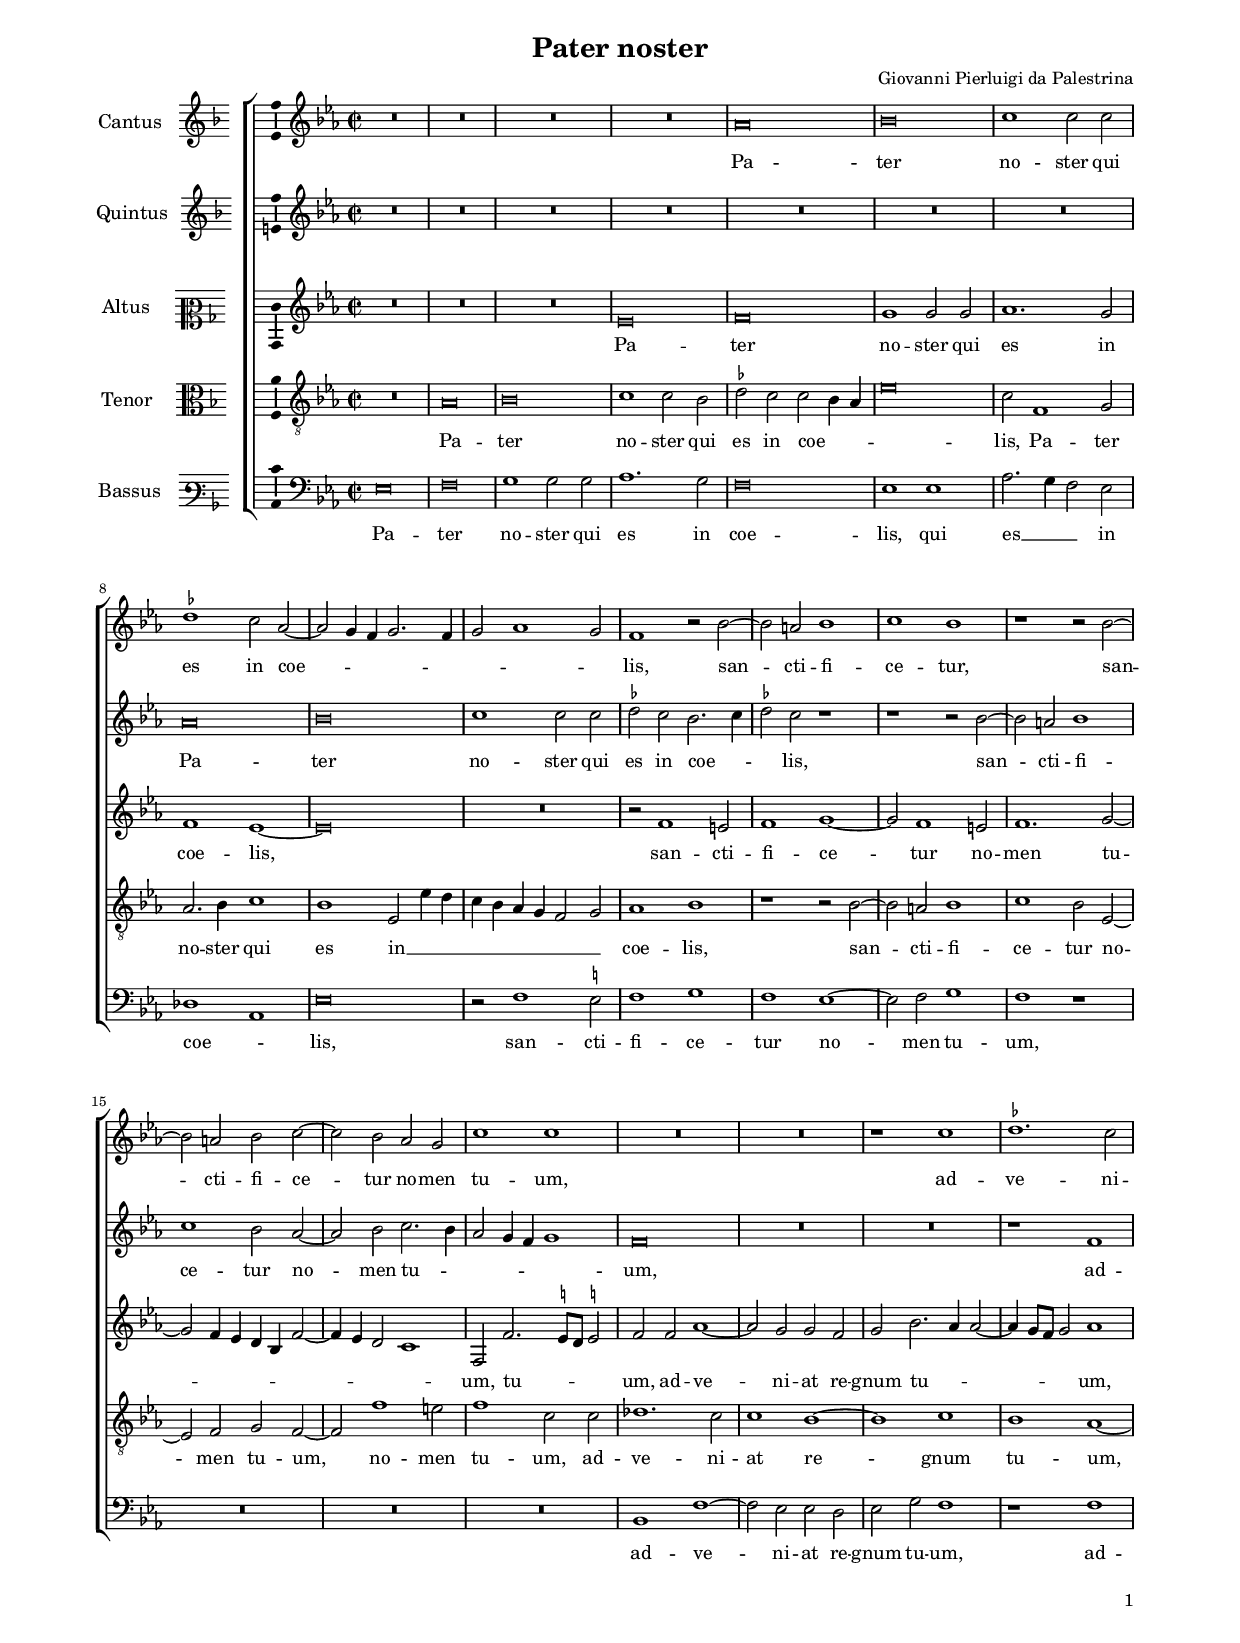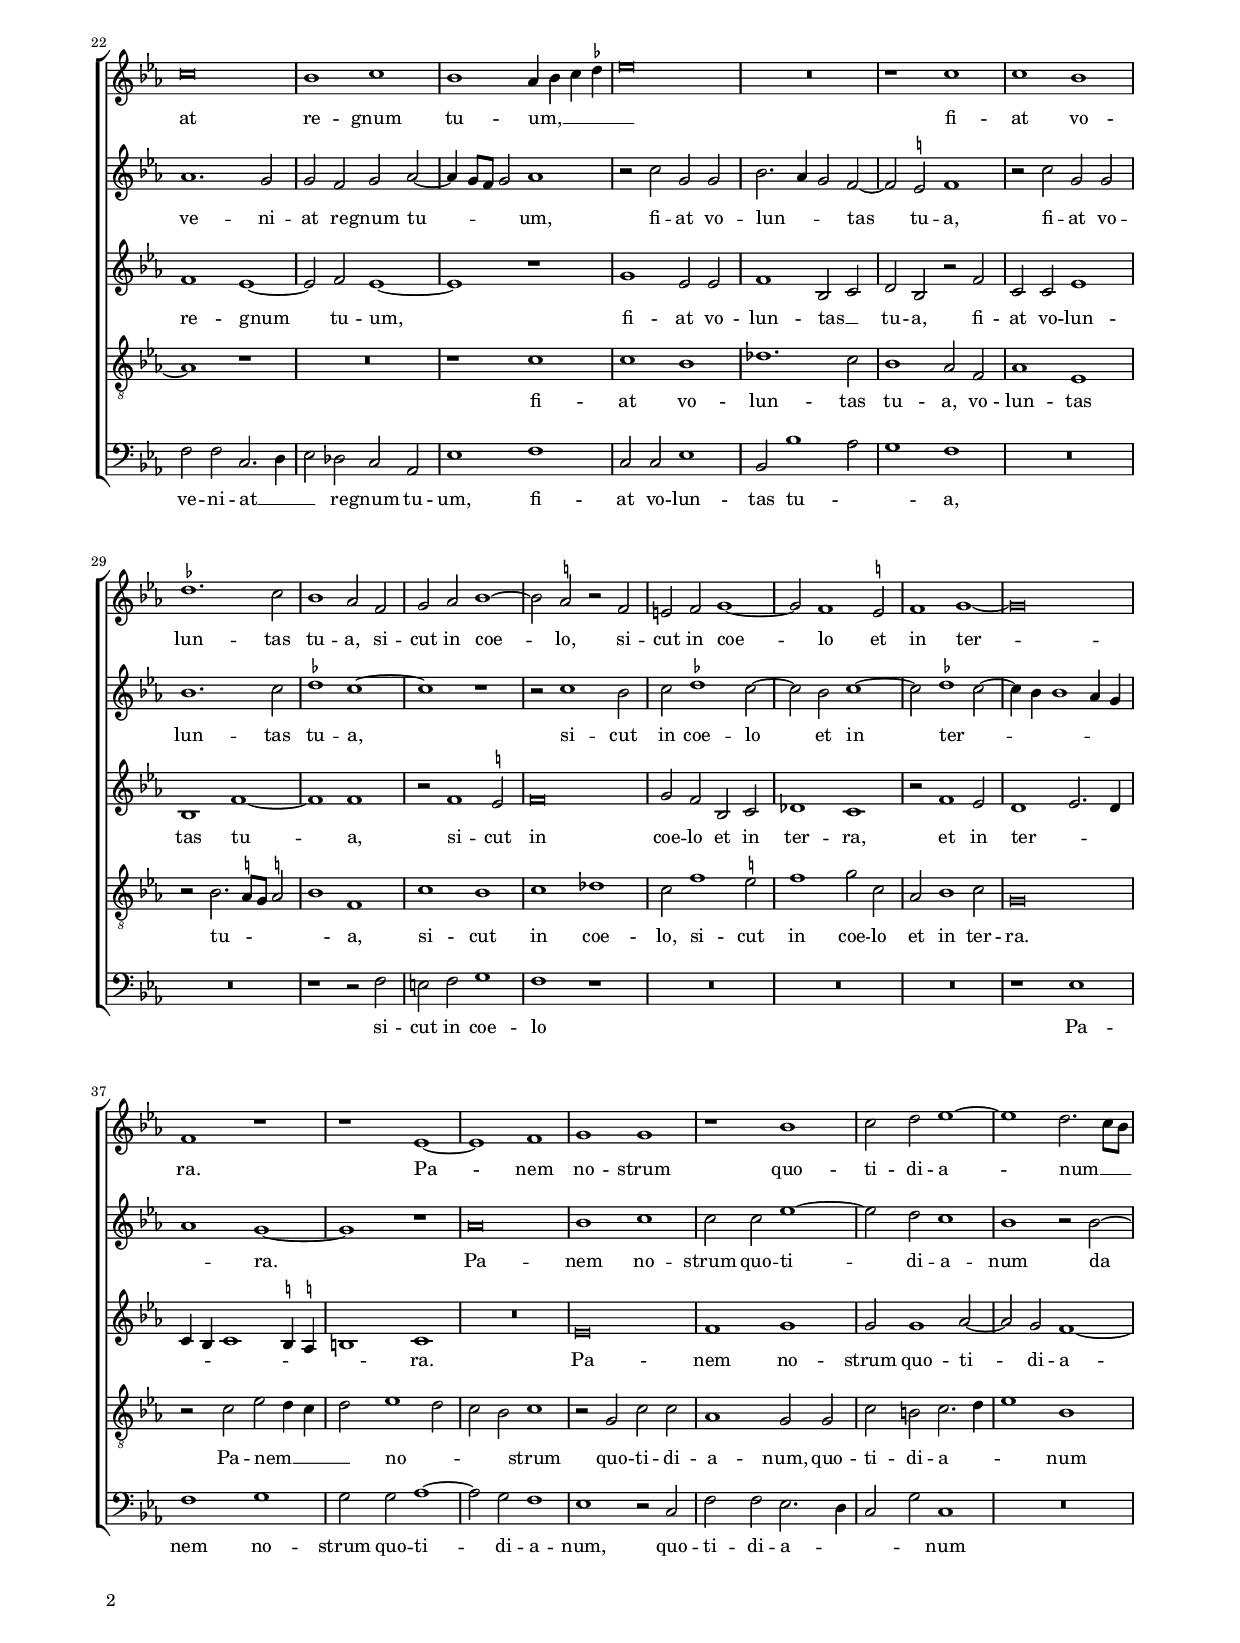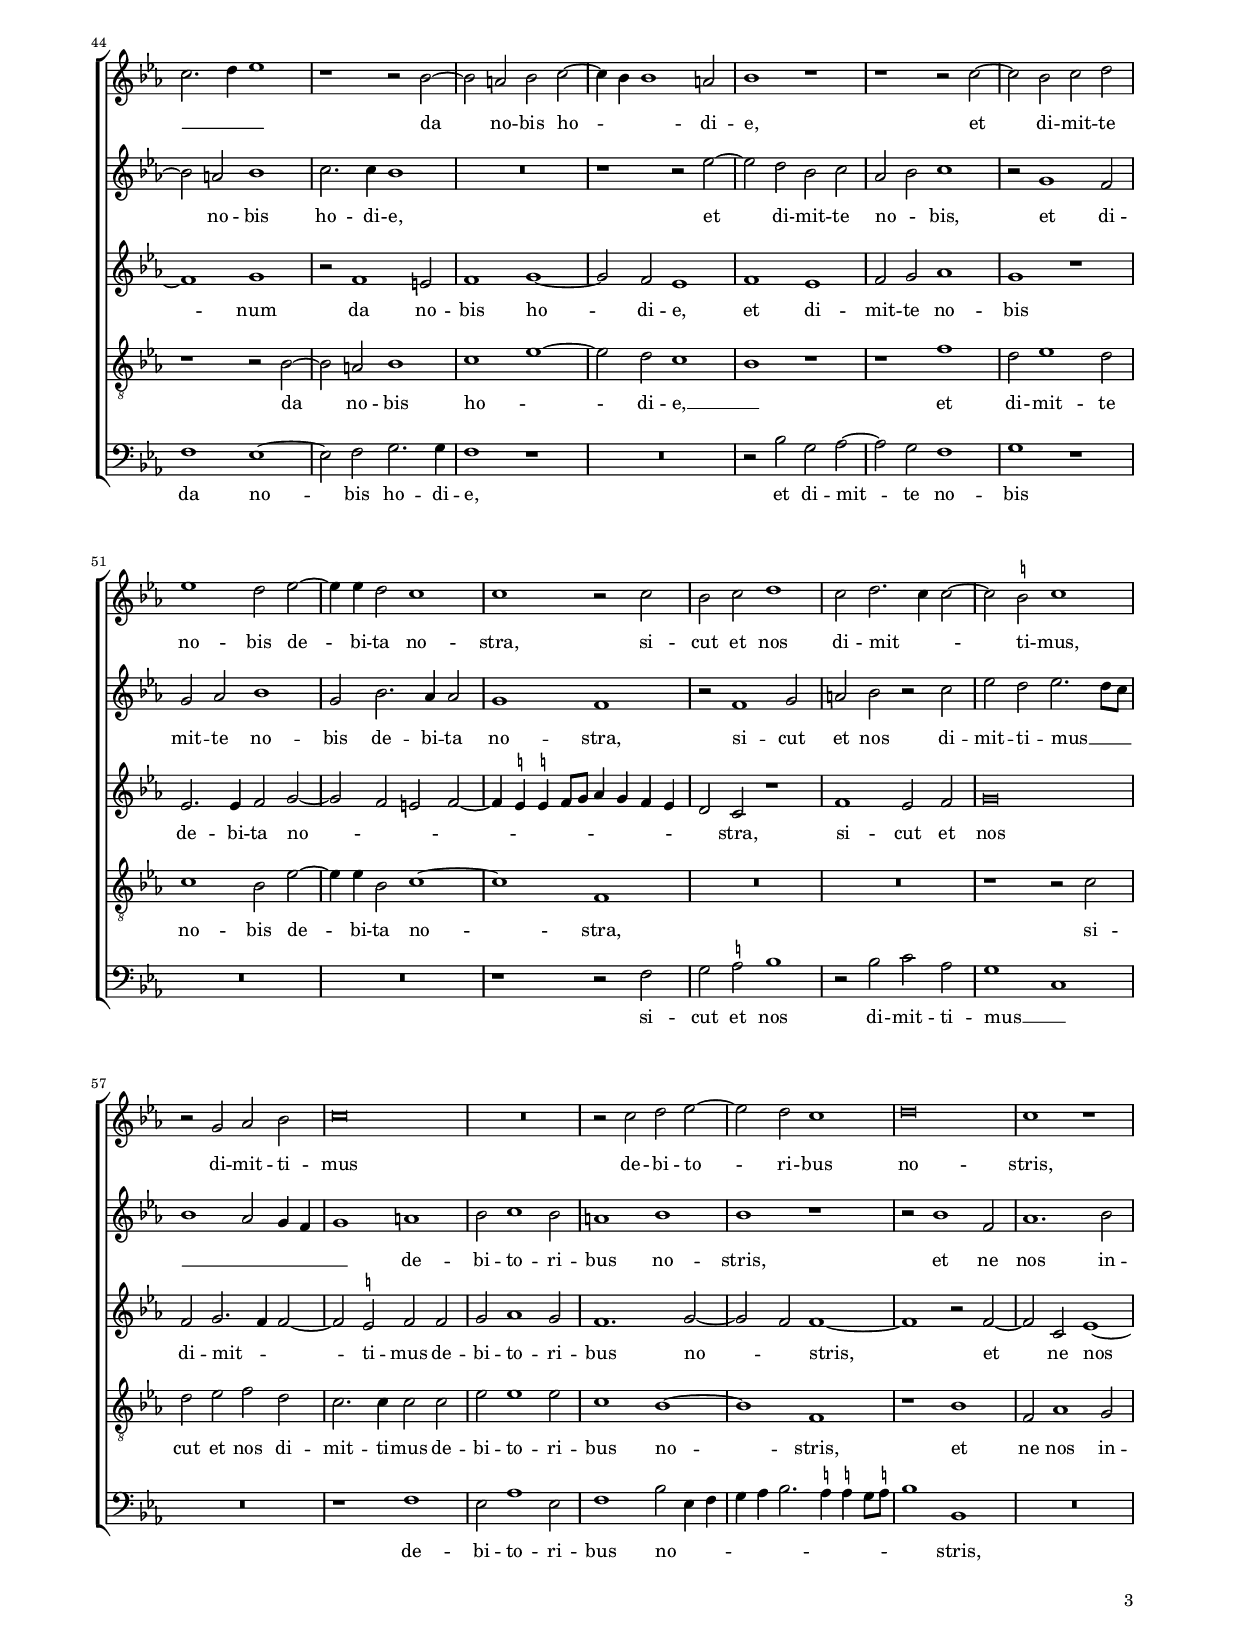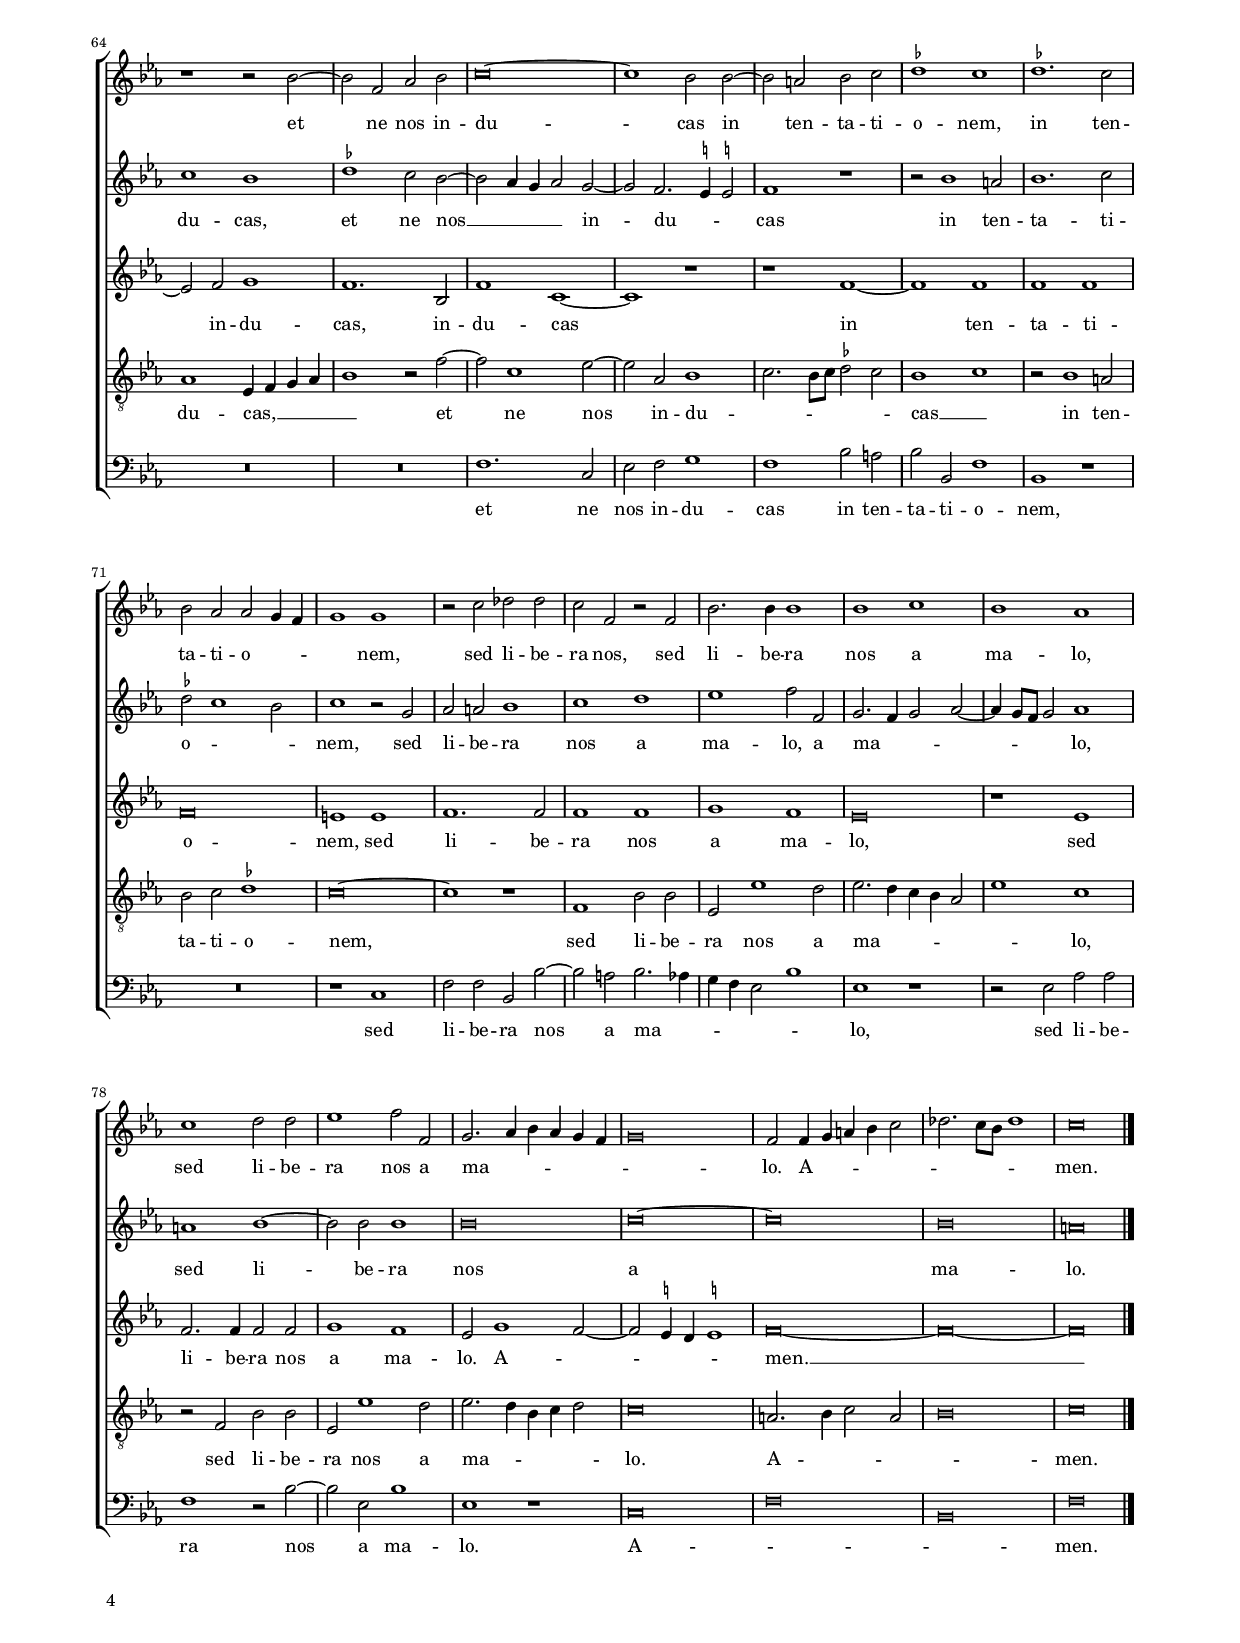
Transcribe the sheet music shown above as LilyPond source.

\header
{
  title="Pater noster"
  composer="Giovanni Pierluigi da Palestrina"
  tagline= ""
}

\version "2.20.0"
\language deutsch
#(set-global-staff-size 15)
% #(set-default-paper-size "letter")
#(ly:set-option 'point-and-click #f)


\paper
	{
	top-margin = 1.8 \cm
	bottom-margin = 1.2 \cm
	left-margin = 1.8 \cm
	right-margin = 1.8 \cm
	ragged-bottom = ##f
	ragged-last-bottom = ##t
	print-page-number = ##f
	system-system-spacing = #'((basic-distance . 17) (minimum-distance . 14) (padding . 7) (strechability . 150))
    oddFooterMarkup=\markup   \fill-line { "" \fromproperty #'page:page-number-string }
    evenFooterMarkup=\markup  \fill-line { \fromproperty #'page:page-number-string "" }
    last-bottom-spacing = #'((basic-distance . 12) (minimum-distance . 7) (padding . 4))
	systems-per-page = 3
    page-count = 4
%	min-systems-per-page = 3
%	print-all-headers = ##t
%	print-first-page-number = ##t
%	first-page-number = 1
	}

	
global = {
    % \set Staff.autoBeaming = ##f
	\key f \major
	\time 2/2 \set Score.measureLength = #(ly:make-moment 2/1)
    \set Score.tempoHideNote = ##t
    \tempo 2 = 90
    \skip 1*2*84 \bar "|."
	}

	ficta = { \once \set suggestAccidentals = ##t }

	forget = #(define-music-function (music) (ly:music?) #{
		\accidentalStyle forget
		$music
		\accidentalStyle default
		#})


incipitcantus = \markup { \score {
	{
	\set Staff.instrumentName = \markup { \fontsize #1 "Cantus" }
	\key f \major
	\clef violin
	s4 \bar ""
	}
	\layout  {
	raggedright = ##t
	indent = 1.6 \cm
	line-width = 2.2\cm
	\context { \Staff \remove Time_signature_engraver }
	\override Staff.Clef.Y-extent = #'(0 . 0)
	}} \hspace #1 }


incipitquintus = \markup { \score {
	{
	\set Staff.instrumentName = \markup { \fontsize #1 "Quintus" }
	\key f \major
	\clef violin
	s4 \bar ""
	}
	\layout  {
	raggedright = ##t
	indent = 1.6 \cm
	line-width = 2.2\cm
	\context { \Staff \remove Time_signature_engraver }
	\override Staff.Clef.Y-extent = #'(0 . 0)
	}} \hspace #1 }

      
incipitaltus = \markup { \score {
	{
	\set Staff.instrumentName = \markup { \fontsize #1 "Altus" }
	\key f \major
	\clef mezzosoprano
	s4 \bar ""
	}
	\layout  {
	raggedright = ##t
	indent = 1.6 \cm
	line-width = 2.2\cm
	\context { \Staff \remove Time_signature_engraver }
	\override Staff.Clef.Y-extent = #'(0 . 0)
	}} \hspace #1 }


incipittenor = \markup { \score {
	{
	\set Staff.instrumentName = \markup { \fontsize #1 "Tenor" }
	\key f \major
	\clef alto
	s4 \bar ""
	}
	\layout  {
	raggedright = ##t
	indent = 1.6 \cm
	line-width = 2.2\cm
	\context { \Staff \remove Time_signature_engraver }
	\override Staff.Clef.Y-extent = #'(0 . 0)
	}} \hspace #1 }
      
      
incipitbassus = \markup { \score {
	{
	\set Staff.instrumentName = \markup { \fontsize #1 "Bassus" }
	\key f \major
	\clef varbaritone
	s4 \bar ""
	}
	\layout  {
	raggedright = ##t
	indent = 1.6 \cm
	line-width = 2.2\cm
	\context { \Staff \remove Time_signature_engraver }
	\override Staff.Clef.Y-extent = #'(0 . 0)
	}} \hspace #1 }


cantus =  \relative c''
	{
	R\breve
	R\breve
	R\breve
	R\breve
%5
	b\breve |
	c\breve
	d1 d2 d
	\ficta es1 d2 b~
	b2 a4 g a2. g4
%10
	a2 b1 a2 |
	g1 r2 c~
	c2 h c1
	d1 c
	r1 r2 c~
%15
	c2 h c d~ |
	d2 c b a
	d1 d
	R\breve
	R\breve
%20
	r1 d |
	\ficta es1. d2
	d\breve
	c1 d
	c1 b4 c d \ficta es
%25
	f\breve |
	R\breve
	r1 d
	d1 c
	\ficta es1. d2
%30
	c1 b2 g |
	a2 b c1~
	c2 \ficta h r g
	fis2 g a1~
	a2 g1 \ficta fis2 
%35
	g1 a~ |
	a\breve
	g1 r
	r1 f~
	f1 g
%40
	a1 a |
	r1 c
	d2 e f1~
	f1 e2. d8 c
	d2. e4 f1
%45
	r1 r2 c~ |
	c2 h c d~
	d4 c c1 h2
	c1 r
	r1 r2 d~
%50
	d2 c d e |
	f1 e2 f~
	f4 f e2 d1
	d1 r2 d
	c2 d e1
%55
	d2 e2. d4 d2~ |
	d2 \ficta cis d1
	r2 a b c
	d\breve
	R\breve
%60
	r2 d e f~ |
	f2 e d1
	e\breve
	d1 r
	r1 r2 c~
%65
	c2 g b c |
	d\breve~
	d1 c2 c~
	c2 h c d
	\ficta es1 d
%70
	\ficta es1. d2 |
	c2 b b a4 g
	a1 a
	r2 d es es
	d2 g, r g
%75
	c2. c4 c1 |
	c1 d
	c1 b
	d1 e2 e
	f1 g2 g,
%80
	a2. b4 c b a g |
	a\breve
	g2 g4 a h c d2
	es2. d8 c es1
	d\breve |
	}


quintus =  \relative c''
    {
	R\breve
	R\breve
	R\breve
	R\breve
%5
	R\breve |
	R\breve
	R\breve
	b\breve
	c\breve
%10
	d1 d2 d |
	\ficta es2 d c2. d4
	\ficta es2 d r1
	r1 r2 c~
	c2 h c1
%15
	d1 c2 b~ |
	b2 c d2. c4
	b2 a4 g a1
	g\breve
	R\breve
%20
	R\breve |
	r1 g
	b1. a2
	a2 g a b~
	b4 a8 g a2 b1
%25
	r2 d a a |
	c2. b4 a2 g~
	g2 \ficta fis g1
	r2 d' a a
	c1. d2
%30
	\ficta es1 d~ |
	d1 r
	r2 d1 c2
	d2 \ficta es1 d2~
	d2 c d1~
%35
	d2 \ficta es1 d2~ |
	d4 c c1 b4 a
	b1 a~
	a1 r
	b\breve
%40
	c1 d |
	d2 d f1~
	f2 e d1
	c1 r2 c~
	c2 h c1
%45
	d2. d4 c1 |
	R\breve
	r1 r2 f~
	f2 e c d
	b2 c d1
%50
	r2 a1 g2 |
	a2 b c1
	a2 c2. b4 b2
	a1 g
	r2 g1 a2
%55
	h2 c r d |
	f2 e f2. e8 d
	c1 b2 a4 g
	a1 h
	c2 d1 c2
%60
	h1 c |
	c1 r
	r2 c1 g2
	b1. c2
	d1 c
%65
	\ficta es1 d2 c~ |
	c2 b4 a b2 a~
	a2 g2. \ficta fis4 \ficta fis!2
	g1 r
	r2 c1 h2
%70
	c1. d2 |
	\ficta es2 d1 c2
	d1 r2 a
	b2 h c1
	d1 e
%75
	f1 g2 g, |
	a2. g4 a2 b~
	b4 a8 g a2 b1
	h1 c~
	c2 c c1
%80
	c\breve |
	d\breve~
	d\breve
	c\breve
	h\breve |	
	}


altus =  \relative c'
	{
	R\breve
	R\breve
	R\breve
	f\breve
%5
	g\breve |
	a1 a2 a
	b1. a2
	g1 f~
	f\breve
%10
	R\breve |
	r2 g1 fis2
	g1 a~
	a2 g1 fis2
	g1. a2~
%15
	a2 g4 f e c g'2~ |
	g4 f e2 d1
	g,2 g'2. \ficta fis8 e \ficta fis!2
	g2 g b1~
	b2 a a g
%20
	a2 c2. b4 b2~ |
	b4 a8 g a2 b1
	g1 f~
	f2 g f1~
	f1 r
%25
	a1 f2 f |
	g1 c,2 d
	e2 c r g'
	d2 d f1
	c1 g'~
%30
	g1 g |
	r2 g1 \ficta fis2
	g\breve
	a2 g c, d
	es1 d
%35
	r2 g1 f2 |
	e1 f2. e4
	d4 c d1 \ficta cis4 \ficta h
	cis1 d
	R\breve
%40
	f\breve |
	g1 a
	a2 a1 b2~
	b2 a g1~
	g1 a
%45
	r2 g1 fis2 |
	g1 a~
	a2 g f1
	g1 f
	g2 a b1
%50
	a1 r |
	f2. f4 g2 a~
	a2 g fis2 g2~
    g4 \ficta fis4 \ficta fis!4 g8 a b4 a g \forget f
	e2 d r1
%55
    g1 f2 g
	a\breve |
	g2 a2. g4 g2~
	g2 \ficta fis g g
	a2 b1 a2
%60
    g1. a2~
	a2 g g1~ |
	g1 r2 g~
	g2 d f1~
	f2 g a1
%65
    g1. c,2
	g'1 d~ |
	d1 r
	r1 g~
	g1 g
%70
    g1 g
	g\breve |
	fis1 fis
	g1. g2
	g1 g
%75
    a1 g
	f\breve |
	r1 f
	g2. g4 g2 g
	a1 g
%80
    f2 a1 g2~
	g2 \ficta fis4 e \ficta fis!1
	g\breve~
	g\breve~
	g\breve |
	}


tenor  =  \relative c'
	{
	R\breve
	b\breve
	c\breve
	d1 d2 c
%5
	\ficta es2 d d c4 b |
	f'\breve
	d2 g,1 a2
	b2. c4 d1
	c1 f,2 f'4 e
%10
	d4 c b a g2 a |
	b1 c
	r1 r2 c~
	c2 h c1
	d1 c2 f,~
%15
	f2 g a g~ |
	g2 g'1 fis2
	g1 d2 d
	es1. d2
	d1 c~
%20
	c1 d |
	c1 b~
	b1 r
	R\breve
	r1 d
%25
	d1 c |
	es1. d2
	c1 b2 g
	b1 f
	r2 c'2. \ficta h8 a \ficta h!2
%30
	c1 g |
	d'1 c
	d1 es
	d2 g1 \ficta fis2
	g1 a2 d,
%35
	b2 c1 d2 |
	a\breve
	r2 d f e4 d
	e2 f1 e2
	d2 c d1
%40
	r2 a d d |
	b1 a2 a
	d2 cis d2. e4
	f1 c
	r1 r2 c~
%45
	c2 h c1 |
	d1 f~
	f2 e d1
	c1 r
	r1 g'
%50
	e2 f1 e2 |
	d1 c2 f~
	f4 f c2 d1~
	d1 g,
	R\breve
%55
	R\breve |
	r1 r2 d'
	e2 f g e
	d2. d4 d2 d
    f2 f1 f2
%60
	d1 c~ |
	c1 g
	r1 c
	g2 b1 a2
	b1 f4 g a b
%65
	c1 r2 g'~ |
	g2 d1 f2~
	f2 b, c1
	d2. c8 d \ficta es2 d
	c1 d
%70
	r2 c1 h2 |
	c2 d \ficta es1
	d\breve~
	d1 r
	g,1 c2 c
%75
	f,2 f'1 e2 |
	f2. e4 d c b2
	f'1 d
	r2 g, c c
	f,2 f'1 e2
%80
	f2. e4 c4 d e2 |
	d\breve
	h2. c4 d2 h
	c\breve
	d\breve |
	}


bassus  =  \relative c
	{
	f\breve
	g\breve
	a1 a2 a
	b1. a2
%5
	g\breve |
	f1 f
	b2. a4 g2 f
	es1 b
	f'\breve
%10
	r2 g1 \ficta fis2 |
	g1 a
	g1 f~
	f2 g a1
	g1 r
%15
	R\breve  |
	R\breve
	R\breve
	c,1 g'~
	g2 f f e
%20
	f2 a g1 |
	r1 g
	g2 g d2. e4
	f2 es d b
	f'1 g
%25
	d2 d f1 |
	c2 c'1 b2
	a1 g
	R\breve
	R\breve
%30
	r1 r2 g |
	fis2 g a1
	g1 r
	R\breve
	R\breve
%35
	R\breve |
	r1 f
	g1 a
	a2 a b1~
	b2 a g1
%40
	f1 r2 d |
	g2 g f2. e4
	d2 a' d,1
	R\breve
	g1 f~
%45
	f2 g a2. a4 |
	g1 r
	R\breve
	r2 c a b~
	b2 a g1
%50
	a1 r |
	R\breve
	R\breve
	r1 r2 g
	a2 \ficta h c1
%55
	r2 c d b |
	a1 d,
	R\breve
	r1 g
	f2 b1 f2
%60
	g1 c2 f,4 g |
	a4 b c2. \ficta h4 \ficta h! a8 \ficta h!
	c1 c,
	R\breve
	R\breve
%65
	R\breve |
	g'1. d2
	f2 g a1
	g1 c2 h
	c2 c, g'1
%70
	c,1 r |
	R\breve
	r1 d
	g2 g c, c'~
	c2 h c2. b4
%75
	a4 g f2 c'1 |
	f,1 r
	r2 f b b
	g1 r2 c~
	c2 f, c'1
%80
	f,1 r |
	d\breve
	g\breve
	c,\breve
	g'\breve |
	}


lyricscantus = \lyricmode {
	Pa -- ter no -- ster qui es in coe -- _ _ _ _ _ _ _ lis,
    san -- cti -- fi -- ce -- tur,
    san -- cti -- fi -- ce -- tur no -- men tu -- um,
    ad -- ve -- ni -- at re -- gnum tu -- um, __ _ _ _ _
    fi -- at vo -- lun -- tas tu -- a,
    si -- cut in coe -- lo,
    si -- cut in coe -- lo
    et in ter -- ra.
    Pa -- nem no -- strum quo -- ti -- di -- a -- num __ _ _ _ _ _
    da no -- bis ho -- _ _ di -- e,
    et di -- mit -- te no -- bis de -- bi -- ta no -- stra,
    si -- cut et nos di -- mit -- _ _ ti -- mus,
    di -- mit -- ti -- mus
    de -- bi -- to -- ri -- bus no -- stris,
    et ne nos in -- du -- cas in ten -- ta -- ti -- o -- nem,
    in ten -- ta -- ti -- o -- _ _ _ nem,
    sed li -- be -- ra nos,
    sed li -- be -- ra nos a ma -- lo,
    sed li -- be -- ra nos a ma -- _ _ _ _ _ _ lo.
    A -- _ _ _ _ _ _ _ _ men.
	}


lyricsquintus = \lyricmode {
	Pa -- ter no -- ster qui es in coe -- _ _ lis,
    san -- cti -- fi -- ce -- tur no -- men tu -- _ _ _ _ _ um,
    ad -- ve -- ni -- at re -- gnum tu -- _ _ _ um,
    fi -- at vo -- lun -- _ _ tas tu -- a,
    fi -- at vo -- lun -- tas tu -- a,
    si -- cut in coe -- lo
    et in ter -- _ _ _ _ _ _ ra.
    Pa -- nem no -- strum quo -- ti -- di -- a -- num
    da no -- bis ho -- di -- e,
    et di -- mit -- te no -- _ bis,
    et di -- mit -- te no -- bis de -- bi -- ta no -- stra,
    si -- cut et nos di -- mit -- ti -- mus __ _ _ _ _ _ _ _ 
    de -- bi -- to -- ri -- bus no -- stris,
    et ne nos in -- du -- cas,
    et ne nos __ _ _ _ in -- du -- _ _ cas in ten -- ta -- ti -- o -- _ _ nem,
    sed li -- be -- ra nos a ma -- lo,
    a ma -- _ _ _ _ _ _ lo,
    sed li -- be -- ra nos a ma -- lo.
    A -- men.
	}


lyricsaltus = \lyricmode {
	Pa -- ter no -- ster qui es in coe -- lis,
    san -- cti -- fi -- ce -- tur no -- men tu -- _ _ _ _ _ _ _ _ um,
    tu -- _ _ _ um,
    ad -- ve -- ni -- at re -- gnum tu -- _ _ _ _ _ um,
    re -- gnum tu -- um,
    fi -- at vo -- lun -- tas __ _ tu -- a,
    fi -- at vo -- lun -- tas tu -- a,
    si -- cut in coe -- lo
    et in ter -- ra,
    et in ter -- _ _ _ _ _ _ _ _ ra.
    Pa -- nem no -- strum quo -- ti -- di -- a -- num
    da no -- bis ho -- di -- e,
    et di -- mit -- te no -- bis de -- bi -- ta no -- _ _ _ _ _ _ _ _ _ _ _ _ stra,
    si -- cut et nos di -- mit -- _ _ ti -- mus
    de -- bi -- to -- ri -- bus no -- _ stris,
    et ne nos in -- du -- cas,
    in -- du -- cas in ten -- ta -- ti -- o -- nem,
    sed li -- be -- ra nos a ma -- lo,
    sed li -- be -- ra nos a ma -- lo.
    A -- _ _ _ _ men. __
	}


lyricstenor = \lyricmode {
	Pa -- ter no -- ster qui es in coe -- _ _ _ lis,
    Pa -- ter no -- ster qui es in __ _ _ _ _ _ _ _ _ coe -- lis,
    san -- cti -- fi -- ce -- tur no -- men tu -- um,
    no -- men tu -- um,
    ad -- ve -- ni -- at re -- gnum tu -- um,
    fi -- at vo -- lun -- tas tu -- a,
    vo -- lun -- tas tu -- _ _ _ _ a,
    si -- cut in coe -- lo,
    si -- cut in coe -- lo
    et in ter -- ra.
    Pa -- nem __ _ _ _ no -- _ _ _ strum quo -- ti -- di -- a -- num,
    quo -- ti -- di -- a -- _ _ num
    da no -- bis ho -- _ di -- e, __ _
    et di -- mit -- te no -- bis de -- bi -- ta no -- stra,
    si -- cut et nos di -- mit -- ti -- mus
    de -- bi -- to -- ri -- bus no -- stris,
    et ne nos in -- du -- cas, __ _ _ _ _ 
    et ne nos in -- du -- _ _ _ _ _ cas __ _ in ten -- ta -- ti -- o -- nem,
    sed li -- be -- ra nos a ma -- _ _ _ _ _ lo,
    sed li -- be -- ra nos a ma -- _ _ _ _ lo.
    A -- _ _ _ _ men.
	}


lyricsbassus = \lyricmode {
	Pa -- ter no -- ster qui es in coe -- lis,
    qui es __ _ _ in coe -- _ lis,
    san -- cti -- fi -- ce -- tur no -- men tu -- um,
    ad -- ve -- ni -- at re -- gnum tu -- um,
    ad -- ve -- ni -- at __ _ _ re -- gnum tu -- um,
    fi -- at vo -- lun -- tas tu -- _ _ a,
    si -- cut in coe -- lo
    Pa -- nem no -- strum quo -- ti -- di -- a -- num,
    quo -- ti -- di -- a -- _ _ _ num
    da no -- bis ho -- di -- e,
    et di -- mit -- te no -- bis
    si -- cut et nos di -- mit -- ti -- mus __ _
    de -- bi -- to -- ri -- bus no -- _ _ _ _ _ _ _ _ _ _ stris,
    et ne nos in -- du -- cas in ten -- ta -- ti -- o -- nem,
    sed li -- be -- ra nos a ma -- _ _ _ _ _ lo,
    sed li -- be -- ra nos a ma -- lo.
    A -- _ _ men.
	}


\score
{  
    \transpose f es {
	\new ChoirStaff \with { \override StaffGrouper.staff-staff-spacing.basic-distance = #12 }
	<<

	\new Staff << \global
	\new Voice="v1" {
		\set Staff.instrumentName=\incipitcantus
%		\set Staff.instrumentName= "S"
		\set Staff.midiInstrument = "reed organ"
		\clef violin
		\cantus }
	\new Lyrics \lyricsto "v1" {\lyricscantus }
	>>
   

	\new Staff << \global
	\new Voice="v5" {
		\set Staff.instrumentName=\incipitquintus
%		\set Staff.instrumentName= "Q"
		\set Staff.midiInstrument = "reed organ"
		\clef violin
		\quintus}
	\new Lyrics \lyricsto "v5" {\lyricsquintus }
	>>
    

	\new Staff << \global
	\new Voice="v2" {
		\set Staff.instrumentName=\incipitaltus
%		\set Staff.instrumentName= "A"
		\set Staff.midiInstrument = "reed organ"
                \clef violin % "G_8"
		\altus}
	\new Lyrics \lyricsto "v2" {\lyricsaltus }
	>>


	\new Staff << \global
	\new Voice="v3" {
		\set Staff.instrumentName=\incipittenor
%		\set Staff.instrumentName= "T"
		\set Staff.midiInstrument = "reed organ"
		\clef "G_8"
		\tenor }
	\new Lyrics \lyricsto "v3" {\lyricstenor }
	>>


	\new Staff << \global
	\new Voice="v4" {
		\set Staff.instrumentName=\incipitbassus
%		\set Staff.instrumentName= "B"
		\set Staff.midiInstrument = "reed organ"
		\clef bass 
		\bassus }
	\new Lyrics \lyricsto "v4" {\lyricsbassus}
	>>

	>>
	} % transpose

	\layout
	{
	indent = 2.5\cm
	\context { \Lyrics \override VerticalAxisGroup.nonstaff-relatedstaff-spacing.padding = #1.4 }
%	\context { \Lyrics \override LyricText.font-size = #1 }
	\context { \Staff \override TimeSignature.break-visibility = #end-of-line-invisible }
	\context { \Staff \consists "Ambitus_engraver" }
%   \context { \Staff \consists "Custos_engraver" }
%   \context { \Staff \override Custos.style = #'mensural }
	\context { \Score \override BarNumber.padding = #2 }
	\context { \Voice \override NoteHead.style = #'baroque }
	}

\midi
	{
    	
	}

}


% EOF
